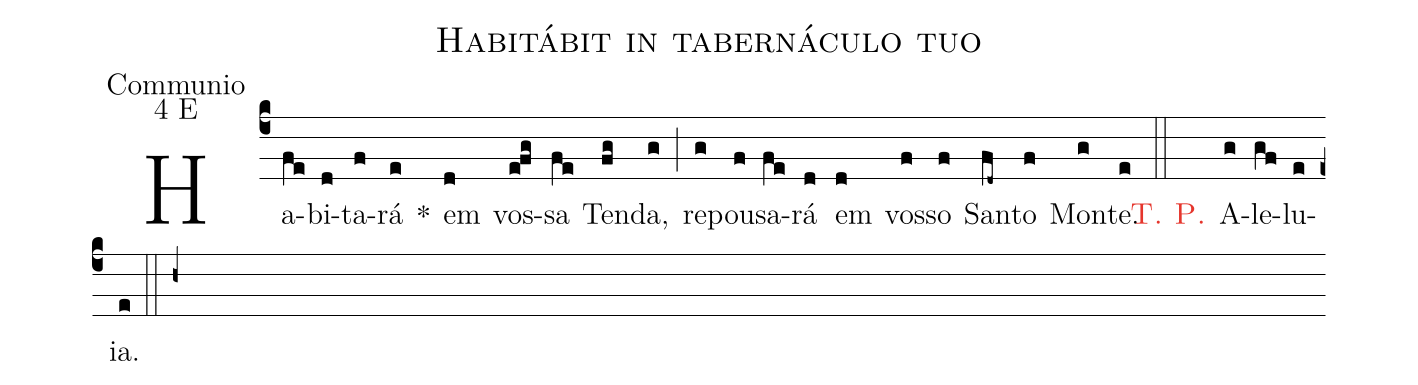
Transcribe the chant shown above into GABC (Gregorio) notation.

name: Habitábit in tabernáculo tuo;
office-part: Communio;
mode: 4;
mode-differentia: E;
%%
(c4)

Ha(fe)bi(d)ta(f)rá(e) *() em(d) vos(efg)sa(fe) Ten(fg)da,(g) (;) re(g)pou(f)sa(fe)rá(d) em(d) vos(f)so(f) San(fd~)to(f) Mon(g)te.(e)

(::)

<c><sc>T. P.</sc></c>() A(g)le(gf)lu(e)ia.(e)

(::)

(h+)
